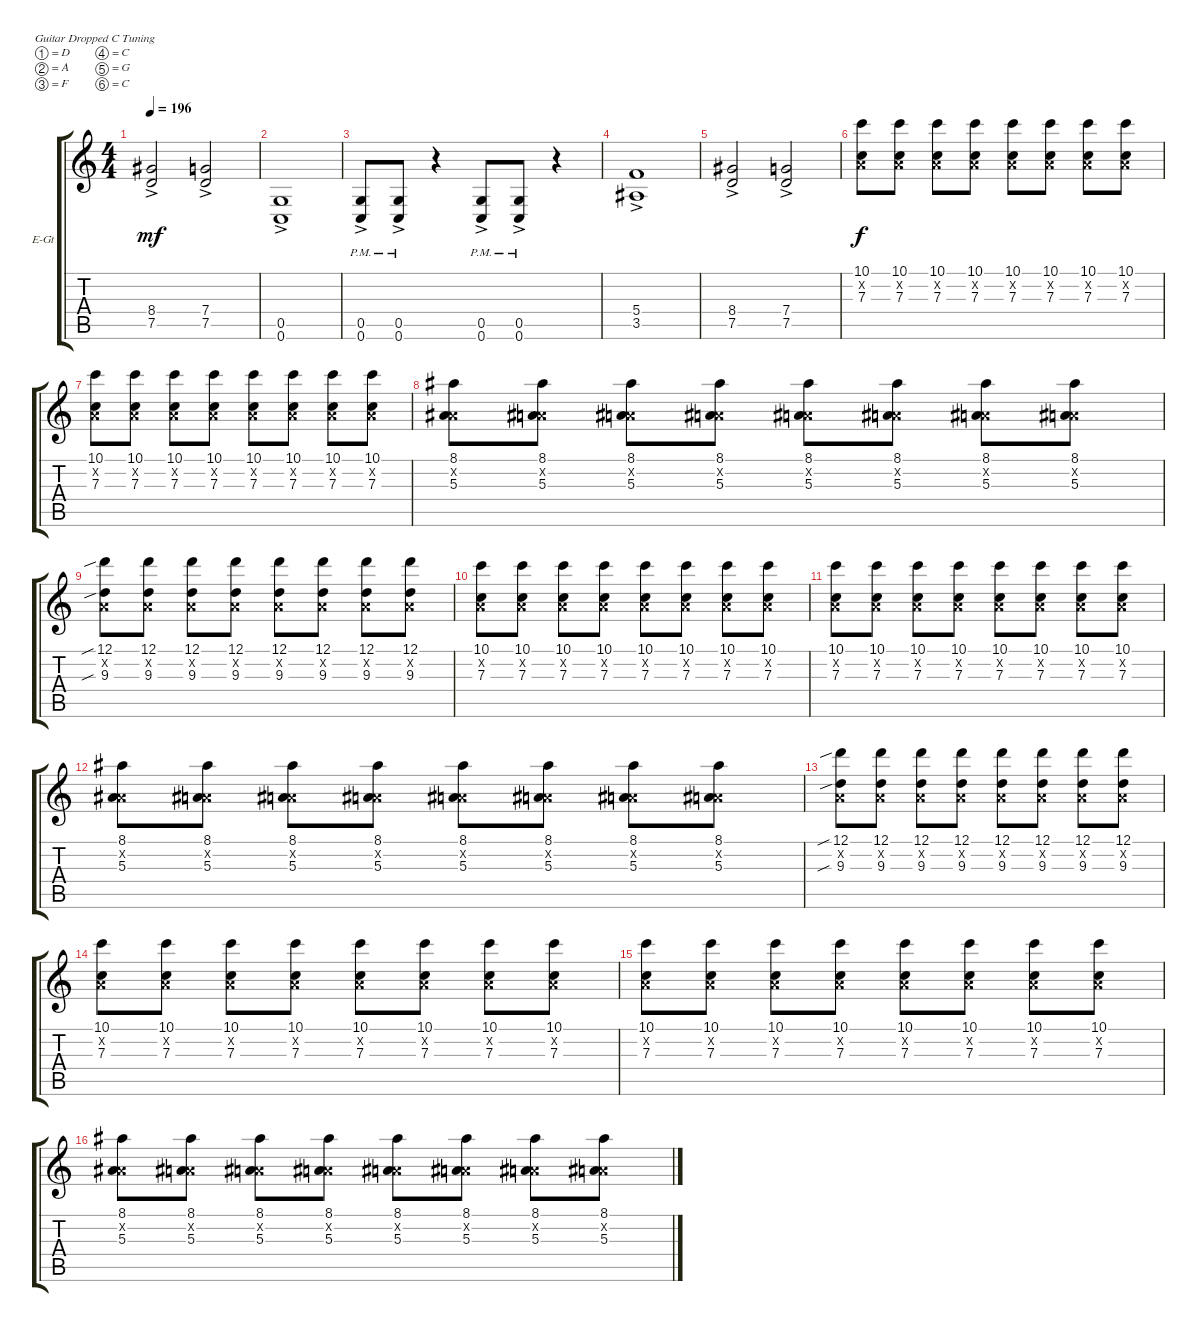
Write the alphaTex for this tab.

\defaultSystemsLayout 4
\bracketExtendMode groupsimilarinstruments
\firstSystemTrackNameOrientation horizontal
\otherSystemsTrackNameOrientation horizontal
\track ("James Hetfield (Rhythm)" "E-Gt") {instrument distortionguitar}
\staff {score tabs}
\tuning (D4 A3 F3 C3 G2 C2)
\ts (4 4)
\tempo 196
\clef g2
\ks c
(8.4{ac} 7.5{ac}).2{dy mf} (7.4{ac} 7.5{ac}).2 |
(0.5{ac} 0.6{ac}).1 |
(0.6{ac pm} 0.5{ac pm}).8 (0.5{ac pm} 0.6{ac pm}).8 r.4 (0.6{ac pm} 0.5{ac pm}).8 (0.6{ac pm} 0.5{ac pm}).8 r.4 |
(3.5{ac} 5.4{ac}).1 |
(8.4{ac} 7.5{ac}).2 (7.4{ac} 7.5{ac}).2 |
(10.1 0.2{x} 7.3).8{dy f} (10.1 0.2{x} 7.3).8 (10.1 0.2{x} 7.3).8 (10.1 0.2{x} 7.3).8 (10.1 0.2{x} 7.3).8 (10.1 0.2{x} 7.3).8 (10.1 0.2{x} 7.3).8 (10.1 0.2{x} 7.3).8 |
(10.1 0.2{x} 7.3).8 (10.1 0.2{x} 7.3).8 (10.1 0.2{x} 7.3).8 (10.1 0.2{x} 7.3).8 (10.1 0.2{x} 7.3).8 (10.1 0.2{x} 7.3).8 (10.1 0.2{x} 7.3).8 (10.1 0.2{x} 7.3).8 |
(8.1 0.2{x} 5.3).8 (8.1 0.2{x} 5.3).8 (8.1 0.2{x} 5.3).8 (8.1 0.2{x} 5.3).8 (8.1 0.2{x} 5.3).8 (8.1 0.2{x} 5.3).8 (8.1 0.2{x} 5.3).8 (8.1 0.2{x} 5.3).8 |
(12.1{sib} 0.2{x} 9.3{sib}).8 (12.1 0.2{x} 9.3).8 (12.1 0.2{x} 9.3).8 (12.1 0.2{x} 9.3).8 (12.1 0.2{x} 9.3).8 (12.1 0.2{x} 9.3).8 (12.1 0.2{x} 9.3).8 (12.1 0.2{x} 9.3).8 |
(10.1 0.2{x} 7.3).8 (10.1 0.2{x} 7.3).8 (10.1 0.2{x} 7.3).8 (10.1 0.2{x} 7.3).8 (10.1 0.2{x} 7.3).8 (10.1 0.2{x} 7.3).8 (10.1 0.2{x} 7.3).8 (10.1 0.2{x} 7.3).8 |
(10.1 0.2{x} 7.3).8 (10.1 0.2{x} 7.3).8 (10.1 0.2{x} 7.3).8 (10.1 0.2{x} 7.3).8 (10.1 0.2{x} 7.3).8 (10.1 0.2{x} 7.3).8 (10.1 0.2{x} 7.3).8 (10.1 0.2{x} 7.3).8 |
(8.1 0.2{x} 5.3).8 (8.1 0.2{x} 5.3).8 (8.1 0.2{x} 5.3).8 (8.1 0.2{x} 5.3).8 (8.1 0.2{x} 5.3).8 (8.1 0.2{x} 5.3).8 (8.1 0.2{x} 5.3).8 (8.1 0.2{x} 5.3).8 |
(12.1{sib} 0.2{x} 9.3{sib}).8 (12.1 0.2{x} 9.3).8 (12.1 0.2{x} 9.3).8 (12.1 0.2{x} 9.3).8 (12.1 0.2{x} 9.3).8 (12.1 0.2{x} 9.3).8 (12.1 0.2{x} 9.3).8 (12.1 0.2{x} 9.3).8 |
(10.1 0.2{x} 7.3).8 (10.1 0.2{x} 7.3).8 (10.1 0.2{x} 7.3).8 (10.1 0.2{x} 7.3).8 (10.1 0.2{x} 7.3).8 (10.1 0.2{x} 7.3).8 (10.1 0.2{x} 7.3).8 (10.1 0.2{x} 7.3).8 |
(10.1 0.2{x} 7.3).8 (10.1 0.2{x} 7.3).8 (10.1 0.2{x} 7.3).8 (10.1 0.2{x} 7.3).8 (10.1 0.2{x} 7.3).8 (10.1 0.2{x} 7.3).8 (10.1 0.2{x} 7.3).8 (10.1 0.2{x} 7.3).8 |
(8.1 0.2{x} 5.3).8 (8.1 0.2{x} 5.3).8 (8.1 0.2{x} 5.3).8 (8.1 0.2{x} 5.3).8 (8.1 0.2{x} 5.3).8 (8.1 0.2{x} 5.3).8 (8.1 0.2{x} 5.3).8 (8.1 0.2{x} 5.3).8
